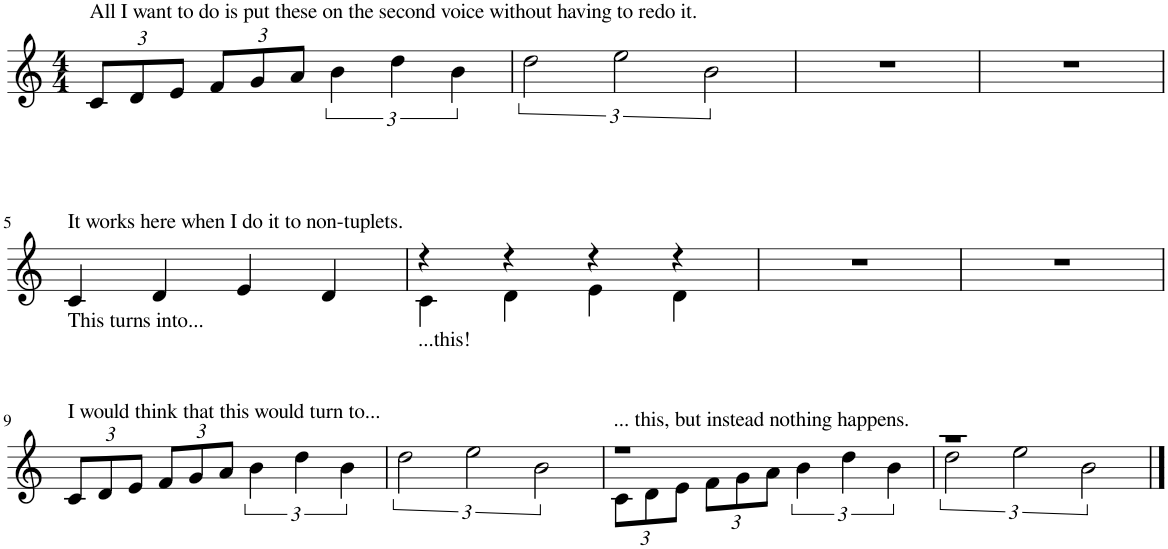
**kern
*part1
*staff1
*I"Piano
*I'Pno.
*clefG2
*k[]
*M4/4
*Xbrackettup
=1
!LO:TX:a:t=All I want to do is put these on the second voice without having to redo it.
12c/L
12d/
12e/J
12f/L
12g/
12a/J
*brackettup
6b\
6dd\
6b\
=2
3dd\
3ee\
3b\
=3
1r
=4
1r
!!LO:LB:g=z
=5
!LO:TX:b:t=This turns into...
!LO:TX:a:t=It works here when I do it to non-tuplets.
4c/
4d/
4e/
4d/
=6
*^
!LO:TX:b:t=...this!	!
4r	4c\
4r	4d\
4r	4e\
4r	4d\
*v	*v
=7
1r
=8
1r
!!LO:LB:g=z
=9
*Xbrackettup
!LO:TX:a:t=I would think that this would turn to...
12c/L
12d/
12e/J
12f/L
12g/
12a/J
*brackettup
6b\
6dd\
6b\
=10
3dd\
3ee\
3b\
=11
*^
*	*Xbrackettup
!LO:TX:a:t=... this, but instead nothing happens.	!
1r	12c\L
.	12d\
.	12e\J
.	12f\L
.	12g\
.	12a\J
*	*brackettup
.	6b\
.	6dd\
.	6b\
=12	=12
1r	3dd\
.	3ee\
.	3b\
*v	*v
==
*-
